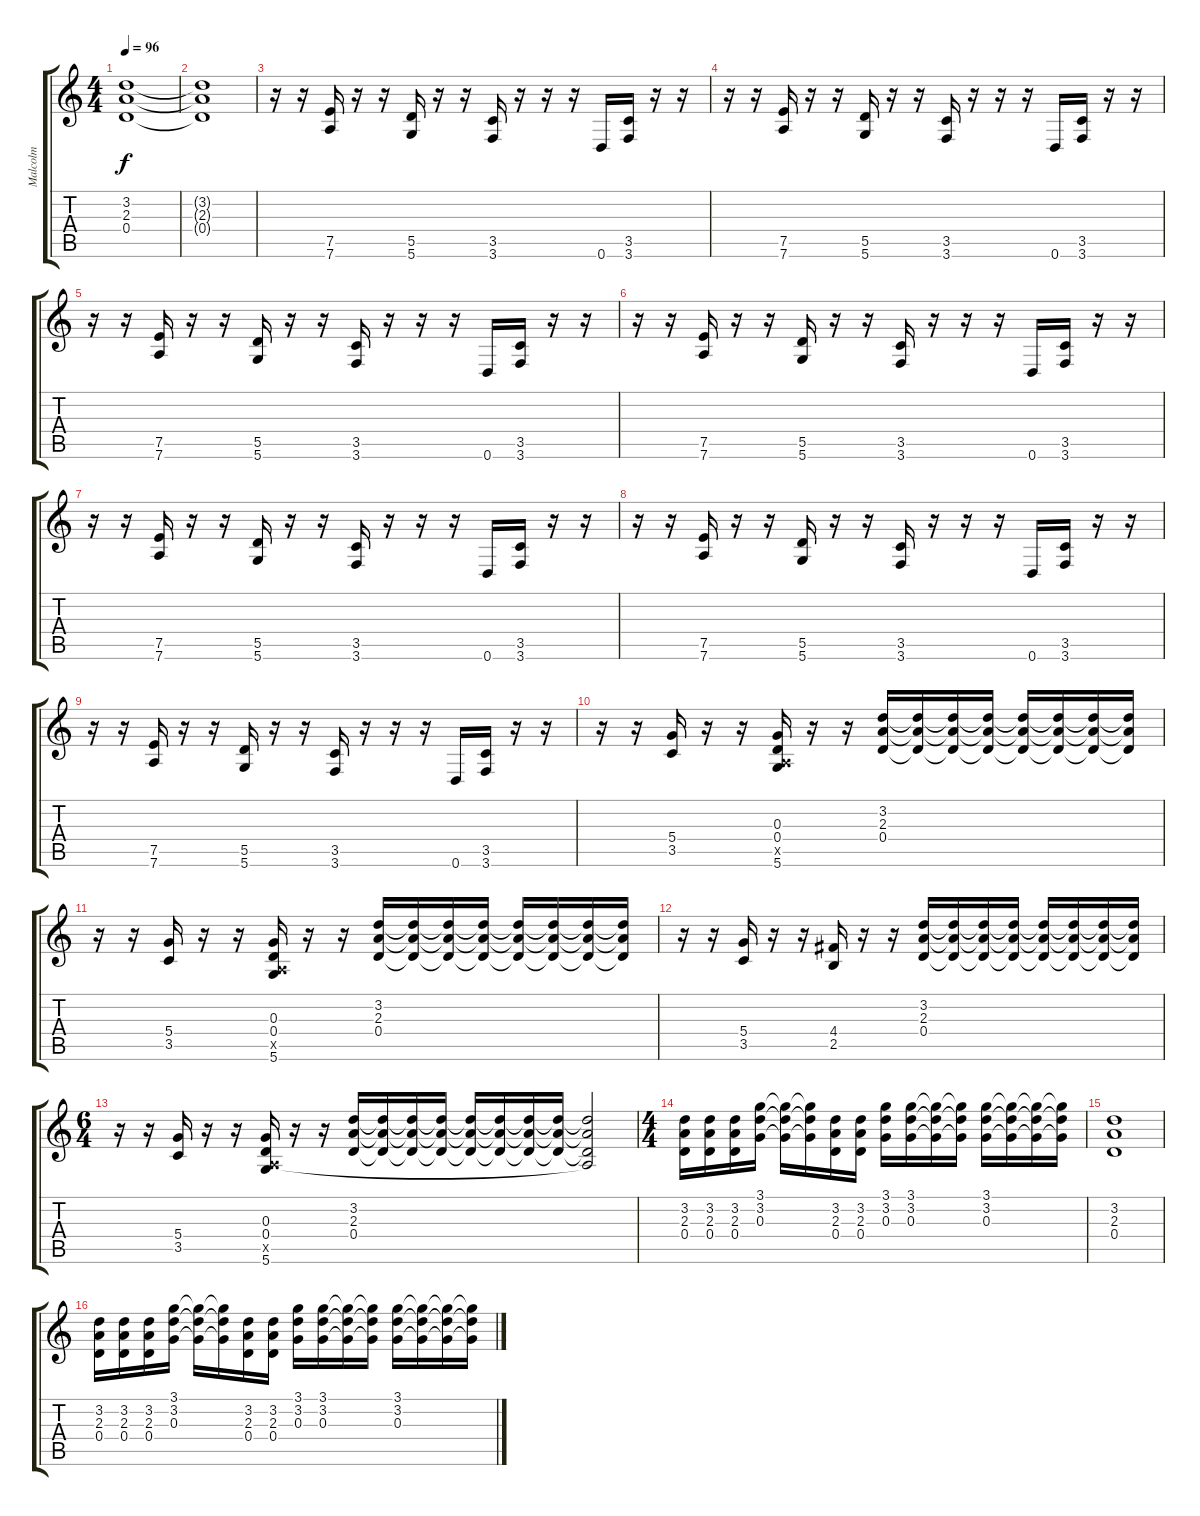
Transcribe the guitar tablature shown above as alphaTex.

\track ("Malcolm" "Malcolm") {instrument distortionguitar}
\staff {score tabs}
\tuning (E4 B3 G3 D3 A2 D2) {hide}
\ts (4 4)
\tempo 96
\clef g2
\ks c
(3.2 2.3 0.4).1{dy f} |
(3.2{t} 2.3{t} 0.4{t}).1 |
r.16 r.16 (7.5 7.6).16 r.16 r.16 (5.5 5.6).16 r.16 r.16 (3.5 3.6).16 r.16 r.16 r.16 0.6.16 (3.5 3.6).16 r.16 r.16 |
r.16 r.16 (7.5 7.6).16 r.16 r.16 (5.5 5.6).16 r.16 r.16 (3.5 3.6).16 r.16 r.16 r.16 0.6.16 (3.5 3.6).16 r.16 r.16 |
r.16 r.16 (7.5 7.6).16 r.16 r.16 (5.5 5.6).16 r.16 r.16 (3.5 3.6).16 r.16 r.16 r.16 0.6.16 (3.5 3.6).16 r.16 r.16 |
r.16 r.16 (7.5 7.6).16 r.16 r.16 (5.5 5.6).16 r.16 r.16 (3.5 3.6).16 r.16 r.16 r.16 0.6.16 (3.5 3.6).16 r.16 r.16 |
r.16 r.16 (7.5 7.6).16 r.16 r.16 (5.5 5.6).16 r.16 r.16 (3.5 3.6).16 r.16 r.16 r.16 0.6.16 (3.5 3.6).16 r.16 r.16 |
r.16 r.16 (7.5 7.6).16 r.16 r.16 (5.5 5.6).16 r.16 r.16 (3.5 3.6).16 r.16 r.16 r.16 0.6.16 (3.5 3.6).16 r.16 r.16 |
r.16 r.16 (7.5 7.6).16 r.16 r.16 (5.5 5.6).16 r.16 r.16 (3.5 3.6).16 r.16 r.16 r.16 0.6.16 (3.5 3.6).16 r.16 r.16 |
r.16 r.16 (5.4 3.5).16 r.16 r.16 (0.3 0.4 0.5{x} 5.6).16 r.16 r.16 (3.2 2.3 0.4).16 (3.2{t} 2.3{t} 0.4{t}).16 (3.2{t} 2.3{t} 0.4{t}).16 (3.2{t} 2.3{t} 0.4{t}).16 (3.2{t} 2.3{t} 0.4{t}).16 (3.2{t} 2.3{t} 0.4{t}).16 (3.2{t} 2.3{t} 0.4{t}).16 (3.2{t} 2.3{t} 0.4{t}).16 |
r.16 r.16 (5.4 3.5).16 r.16 r.16 (0.3 0.4 0.5{x} 5.6).16 r.16 r.16 (3.2 2.3 0.4).16 (3.2{t} 2.3{t} 0.4{t}).16 (3.2{t} 2.3{t} 0.4{t}).16 (3.2{t} 2.3{t} 0.4{t}).16 (3.2{t} 2.3{t} 0.4{t}).16 (3.2{t} 2.3{t} 0.4{t}).16 (3.2{t} 2.3{t} 0.4{t}).16 (3.2{t} 2.3{t} 0.4{t}).16 |
r.16 r.16 (5.4 3.5).16 r.16 r.16 (4.4 2.5).16 r.16 r.16 (3.2 2.3 0.4).16 (3.2{t} 2.3{t} 0.4{t}).16 (3.2{t} 2.3{t} 0.4{t}).16 (3.2{t} 2.3{t} 0.4{t}).16 (3.2{t} 2.3{t} 0.4{t}).16 (3.2{t} 2.3{t} 0.4{t}).16 (3.2{t} 2.3{t} 0.4{t}).16 (3.2{t} 2.3{t} 0.4{t}).16 |
\ts (6 4)
r.16 r.16 (5.4 3.5).16 r.16 r.16 (0.3 0.4 0.5{x} 5.6).16 r.16 r.16 (3.2 2.3 0.4).16 (3.2{t} 2.3{t} 0.4{t}).16 (3.2{t} 2.3{t} 0.4{t}).16 (3.2{t} 2.3{t} 0.4{t}).16 (3.2{t} 2.3{t} 0.4{t}).16 (3.2{t} 2.3{t} 0.4{t}).16 (3.2{t} 2.3{t} 0.4{t}).16 (3.2{t} 2.3{t} 0.4{t}).16 (3.2{t} 2.3{t} 0.4{t} 0.5{t}).2 |
\ts (4 4)
(3.2 2.3 0.4).16 (3.2 2.3 0.4).16 (3.2 2.3 0.4).16 (3.1 3.2 0.3).16 (3.1{t} 3.2{t} 0.3{t}).16 (3.1{t} 3.2{t} 0.3{t}).16 (3.2 2.3 0.4).16 (3.2 2.3 0.4).16 (3.1 3.2 0.3).16 (3.1 3.2 0.3).16 (3.1{t} 3.2{t} 0.3{t}).16 (3.1{t} 3.2{t} 0.3{t}).16 (3.1 3.2 0.3).16 (3.1{t} 3.2{t} 0.3{t}).16 (3.1{t} 3.2{t} 0.3{t}).16 (3.1{t} 3.2{t} 0.3{t}).16 |
(3.2 2.3 0.4).1 |
(3.2 2.3 0.4).16 (3.2 2.3 0.4).16 (3.2 2.3 0.4).16 (3.1 3.2 0.3).16 (3.1{t} 3.2{t} 0.3{t}).16 (3.1{t} 3.2{t} 0.3{t}).16 (3.2 2.3 0.4).16 (3.2 2.3 0.4).16 (3.1 3.2 0.3).16 (3.1 3.2 0.3).16 (3.1{t} 3.2{t} 0.3{t}).16 (3.1{t} 3.2{t} 0.3{t}).16 (3.1 3.2 0.3).16 (3.1{t} 3.2{t} 0.3{t}).16 (3.1{t} 3.2{t} 0.3{t}).16 (3.1{t} 3.2{t} 0.3{t}).16
